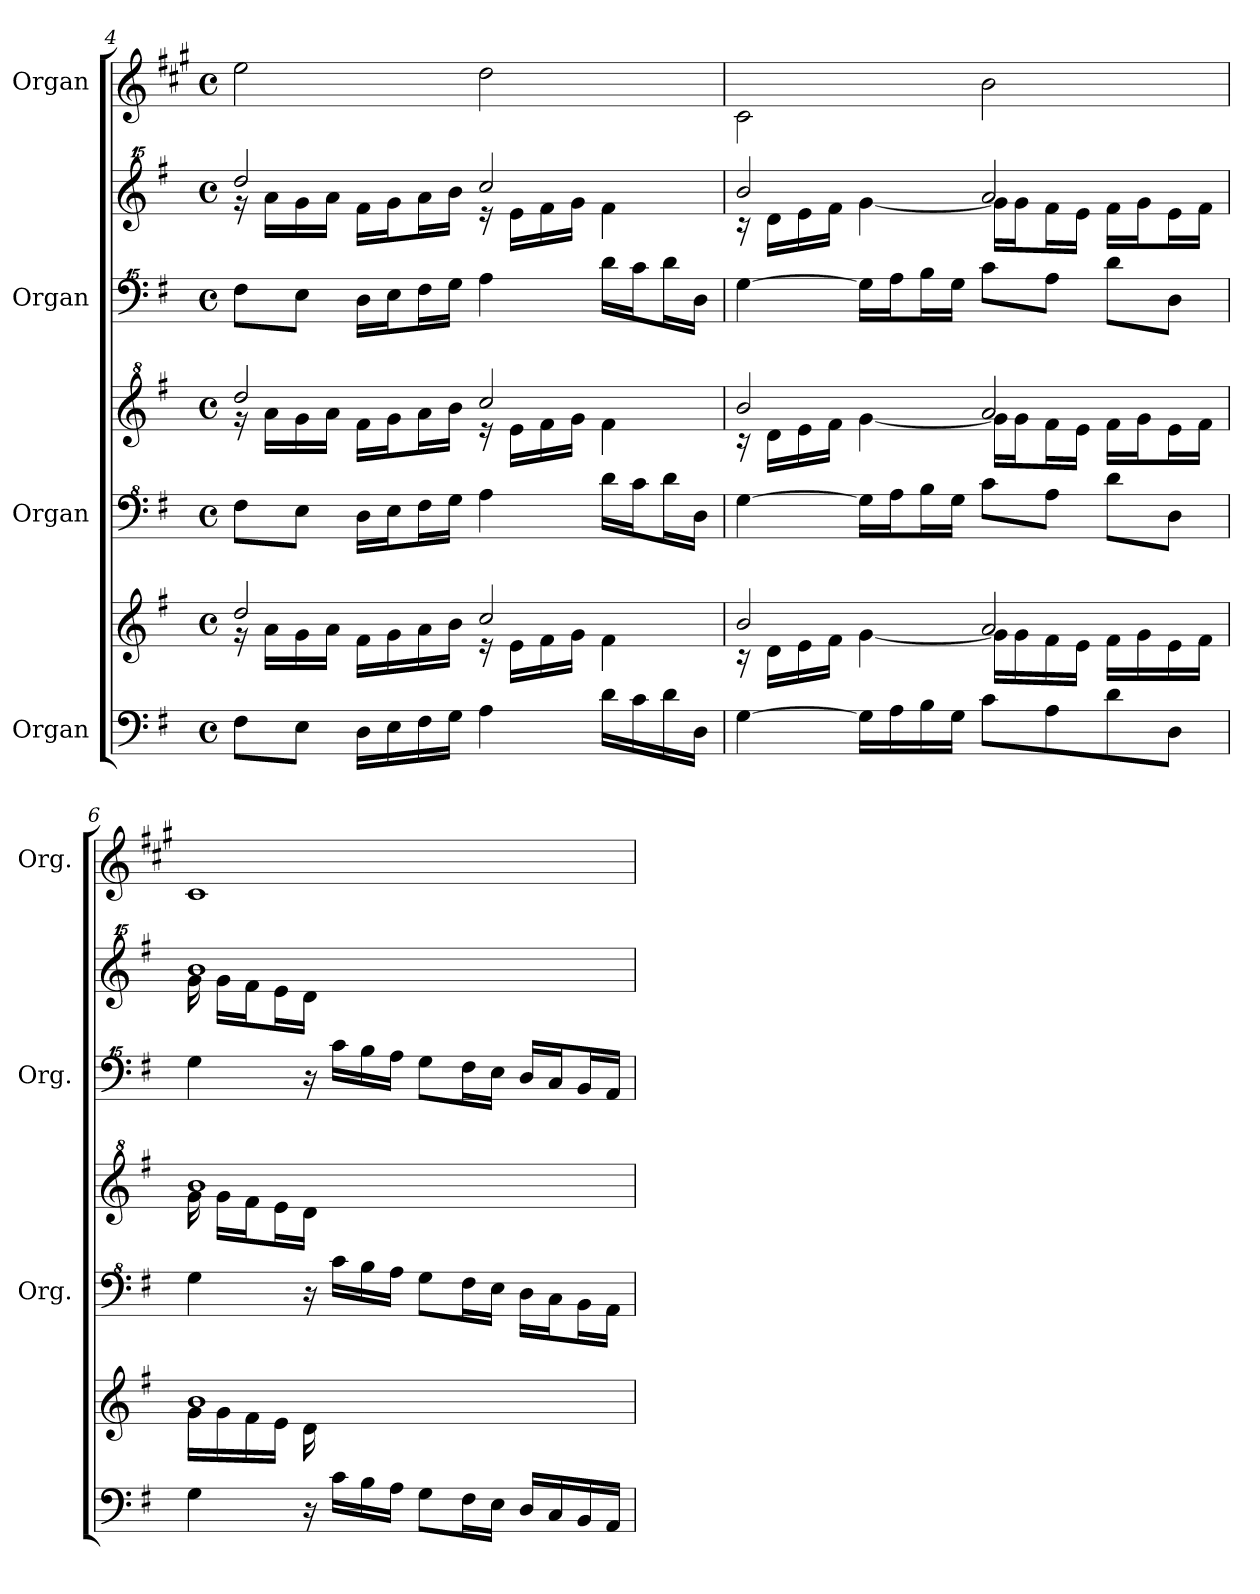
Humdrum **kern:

**kern	**kern	**kern	**kern	**kern	**kern	**kern
*part4	*part4	*part3	*part3	*part2	*part2	*part1
*staff7	*staff6	*staff5	*staff4	*staff3	*staff2	*staff1
*I"Organ	*	*I"Organ	*	*I"Organ	*	*I"Organ
*	*	*I'Org.	*	*I'Org.	*	*I'Org.
!!LO:LB:g=z
*clefF4	*clefG2	*clefF^4	*clefG^2	*clefF^^4	*clefG^^2	*clefG2
*k[f#]	*k[f#]	*k[f#]	*k[f#]	*k[f#]	*k[f#]	*k[f#c#g#]
*M4/4	*M4/4	*M4/4	*M4/4	*M4/4	*M4/4	*M4/4
*met(c)	*met(c)	*met(c)	*met(c)	*met(c)	*met(c)	*met(c)
=4	=4	=4	=4	=4	=4	=4
*	*^	*	*^	*	*^	*
8F#\L	2dd/	16r	8f#\L	2ddd/	16r	8ff#\L	2dddd/	16r	2ee\
.	.	16a\LL	.	.	16aa\LL	.	.	16aaa\LL	.
8E\J	.	16g\	8e\J	.	16gg\	8ee\J	.	16ggg\	.
.	.	16a\JJ	.	.	16aa\JJ	.	.	16aaa\JJ	.
16D\LL	.	16f#\LL	16d\LL	.	16ff#\LL	16dd\LL	.	16fff#\LL	.
16E\	.	16g\	16e\J	.	16gg\J	16ee\J	.	16ggg\J	.
16F#\	.	16a\	16f#\L	.	16aa\L	16ff#\L	.	16aaa\L	.
16G\JJ	.	16b\JJ	16g\JJ	.	16bb\JJ	16gg\JJ	.	16bbb\JJ	.
4A\	2cc/	16r	4a\	2ccc/	16r	4aa\	2cccc/	16r	2dd\
.	.	16e\LL	.	.	16ee\LL	.	.	16eee\LL	.
.	.	16f#\	.	.	16ff#\	.	.	16fff#\	.
.	.	16g\JJ	.	.	16gg\JJ	.	.	16ggg\JJ	.
16d\LL	.	4f#\	16dd\LL	.	4ff#\	16ddd\LL	.	4fff#\	.
16c\	.	.	16cc\J	.	.	16ccc\J	.	.	.
16d\	.	.	16dd\L	.	.	16ddd\L	.	.	.
16D\JJ	.	.	16d\JJ	.	.	16dd\JJ	.	.	.
=5	=5	=5	=5	=5	=5	=5	=5	=5	=5
[4G\	2b/	16r	[4g\	2bb/	16r	[4gg\	2bbb/	16r	2c#\
.	.	16d\LL	.	.	16dd\LL	.	.	16ddd\LL	.
.	.	16e\	.	.	16ee\	.	.	16eee\	.
.	.	16f#\JJ	.	.	16ff#\JJ	.	.	16fff#\JJ	.
16G\LL]	.	[4g\	16g\LL]	.	[4gg\	16gg\LL]	.	[4ggg\	.
16A\	.	.	16a\J	.	.	16aa\J	.	.	.
16B\	.	.	16b\L	.	.	16bb\L	.	.	.
16G\JJ	.	.	16g\JJ	.	.	16gg\JJ	.	.	.
8c\L	2a/	16g\LL]	8cc\L	2aa/	16gg\LL]	8ccc\L	2aaa/	16ggg\LL]	2b\
.	.	16g\	.	.	16gg\J	.	.	16ggg\J	.
8A\	.	16f#\	8a\J	.	16ff#\L	8aa\J	.	16fff#\L	.
.	.	16e\JJ	.	.	16ee\JJ	.	.	16eee\JJ	.
8d\	.	16f#\LL	8dd\L	.	16ff#\LL	8ddd\L	.	16fff#\LL	.
.	.	16g\	.	.	16gg\J	.	.	16ggg\J	.
8D\J	.	16e\	8d\J	.	16ee\L	8dd\J	.	16eee\L	.
.	.	16f#\JJ	.	.	16ff#\JJ	.	.	16fff#\JJ	.
=6	=6	=6	=6	=6	=6	=6	=6	=6	=6
4G\	1b	16g\LL	4g\	1bb	16gg\	4gg\	1bbb	16ggg\	1c#
.	.	16g\	.	.	16gg\LL	.	.	16ggg\LL	.
.	.	16f#\	.	.	16ff#\J	.	.	16fff#\J	.
.	.	16e\JJ	.	.	16ee\L	.	.	16eee\L	.
16r	.	16d\	16r	.	16dd\JJ	16r	.	16ddd\JJ	.
16c\LL	.	2ryy	16cc\LL	.	2ryy	16ccc\LL	.	2ryy	.
16B\	.	.	16b\	.	.	16bb\	.	.	.
16A\JJ	.	.	16a\JJ	.	.	16aa\JJ	.	.	.
8G\L	.	.	8g\L	.	.	8gg\L	.	.	.
16F#\L	.	.	16f#\L	.	.	16ff#\L	.	.	.
16E\JJ	.	.	16e\JJ	.	.	16ee\JJ	.	.	.
16D/LL	.	.	16d\LL	.	.	16dd/LL	.	.	.
16C/	.	8.ryy	16c\J	.	8.ryy	16cc/J	.	8.ryy	.
16BB/	.	.	16B\L	.	.	16b/L	.	.	.
16AA/JJ	.	.	16A\JJ	.	.	16a/JJ	.	.	.
*	*v	*v	*	*v	*v	*	*v	*v	*
=	=	=	=	=	=	=
*-	*-	*-	*-	*-	*-	*-
